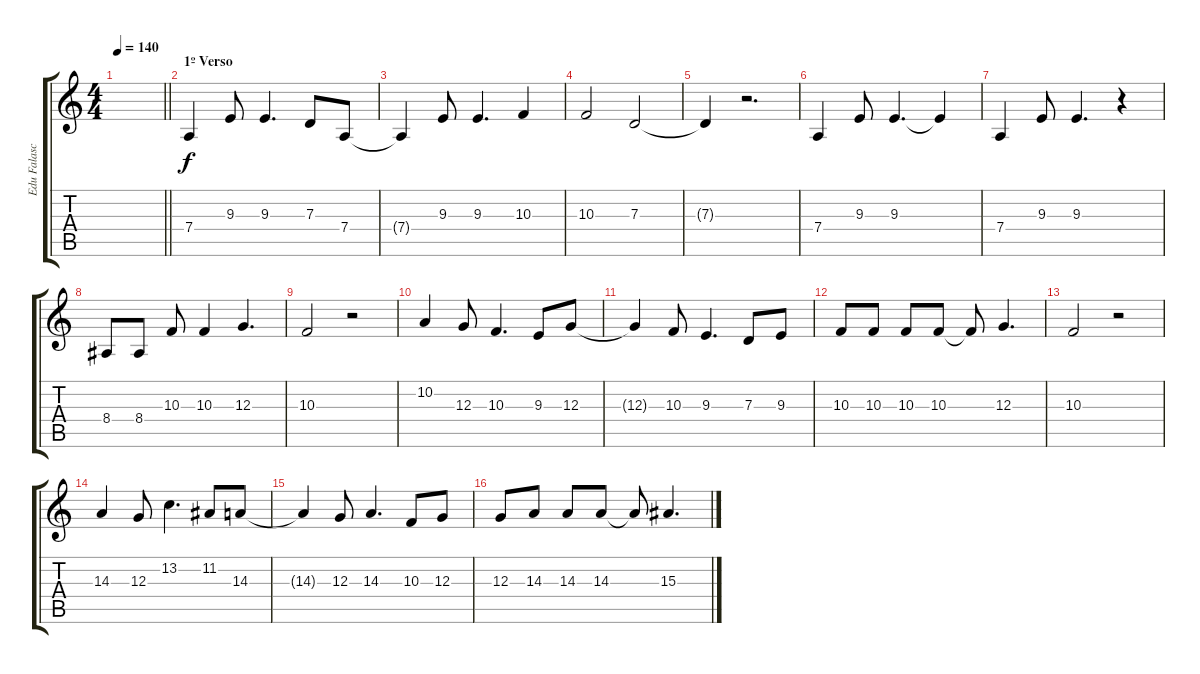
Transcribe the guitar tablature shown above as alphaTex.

\track ("Edu Falaschi" "Edu Falasc") {instrument violin}
\staff {score tabs}
\tuning (E4 B3 G3 D3 A2 E2) {hide}
\ts (4 4)
\tempo 140
\clef g2
\barLineRight lightlight
\ks c
|
\section ("" "1º Verso")
7.4.4 9.3.8 9.3.4{d} 7.3.8 7.4.8 |
7.4{t}.4 9.3.8 9.3.4{d} 10.3.4 |
10.3.2 7.3.2 |
7.3{t}.4 r.2{d} |
7.4.4 9.3.8 9.3.4{d} 9.3{t}.4 |
7.4.4 9.3.8 9.3.4{d} r.4 |
8.4.8 8.4.8 10.3.8 10.3.4 12.3.4{d} |
10.3.2 r.2 |
10.2.4 12.3.8 10.3.4{d} 9.3.8 12.3.8 |
12.3{t}.4 10.3.8 9.3.4{d} 7.3.8 9.3.8 |
10.3.8 10.3.8 10.3.8 10.3.8 10.3{t}.8 12.3.4{d} |
10.3.2 r.2 |
14.3.4 12.3.8 13.2.4{d} 11.2.8 14.3.8 |
14.3{t}.4 12.3.8 14.3.4{d} 10.3.8 12.3.8 |
12.3.8 14.3.8 14.3.8 14.3.8 14.3{t}.8 15.3.4{d}
